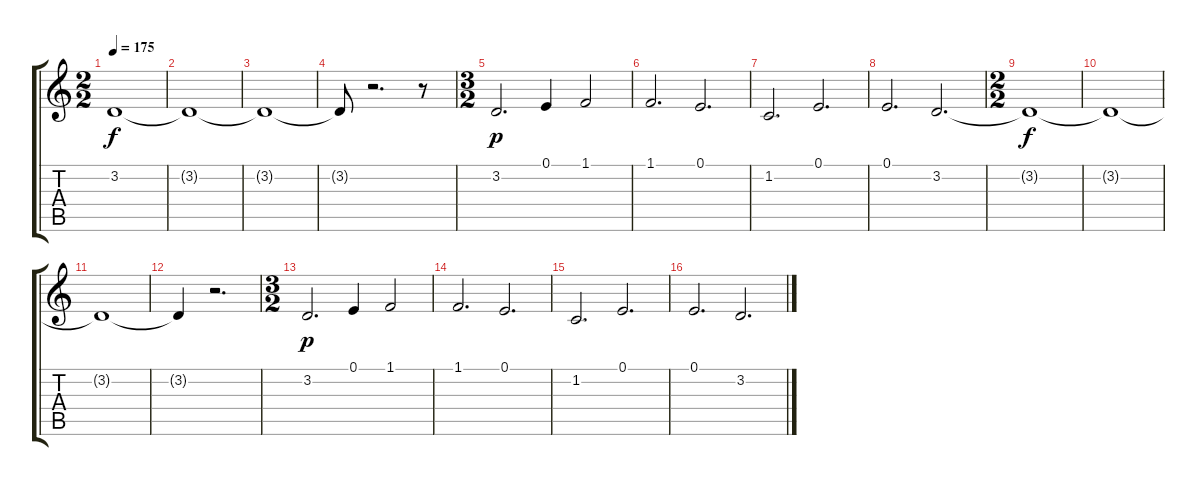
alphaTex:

\track "" {instrument piccolo}
\staff {score tabs}
\tuning (E4 B3 G3 D3 A2 E2) {hide}
\ts (2 2)
\tempo 175
\clef g2
\ks c
3.2{t}.1{dy f} |
3.2{t}.1 |
3.2{t}.1 |
3.2{t}.8 r.2{d} r.8 |
\ts (3 2)
3.2.2{d dy p volume 12} 0.1.4 1.1.2 |
1.1.2{d} 0.1.2{d} |
1.2.2{d} 0.1.2{d} |
0.1.2{d} 3.2.2{d} |
\ts (2 2)
3.2{t}.1{dy f} |
3.2{t}.1 |
3.2{t}.1 |
3.2{t}.4 r.2{d} |
\ts (3 2)
3.2.2{d dy p volume 12} 0.1.4 1.1.2 |
1.1.2{d} 0.1.2{d} |
1.2.2{d} 0.1.2{d} |
0.1.2{d} 3.2.2{d}
